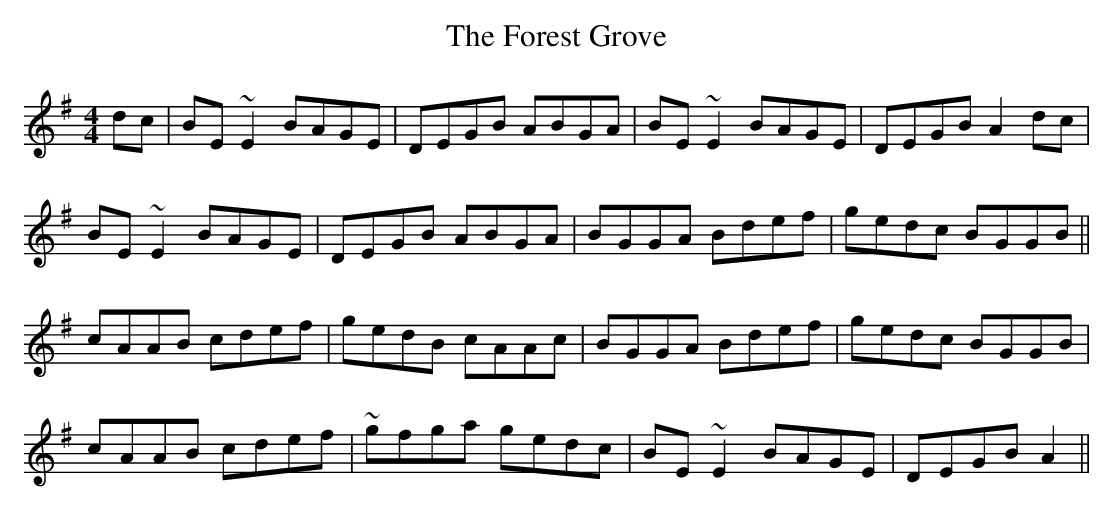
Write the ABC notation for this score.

X:1
T: The Forest Grove
M: 4/4
L: 1/8
K: Emin
dc|BE~E2 BAGE|DEGB ABGA|BE~E2 BAGE| DEGB A2 dc|
BE~E2 BAGE|DEGB ABGA|BGGA Bdef| gedc BGGB||
cAAB cdef| gedB cAAc| BGGA Bdef| gedc BGGB|
cAAB cdef| ~gfga gedc|BE~E2 BAGE|DEGB A2||
